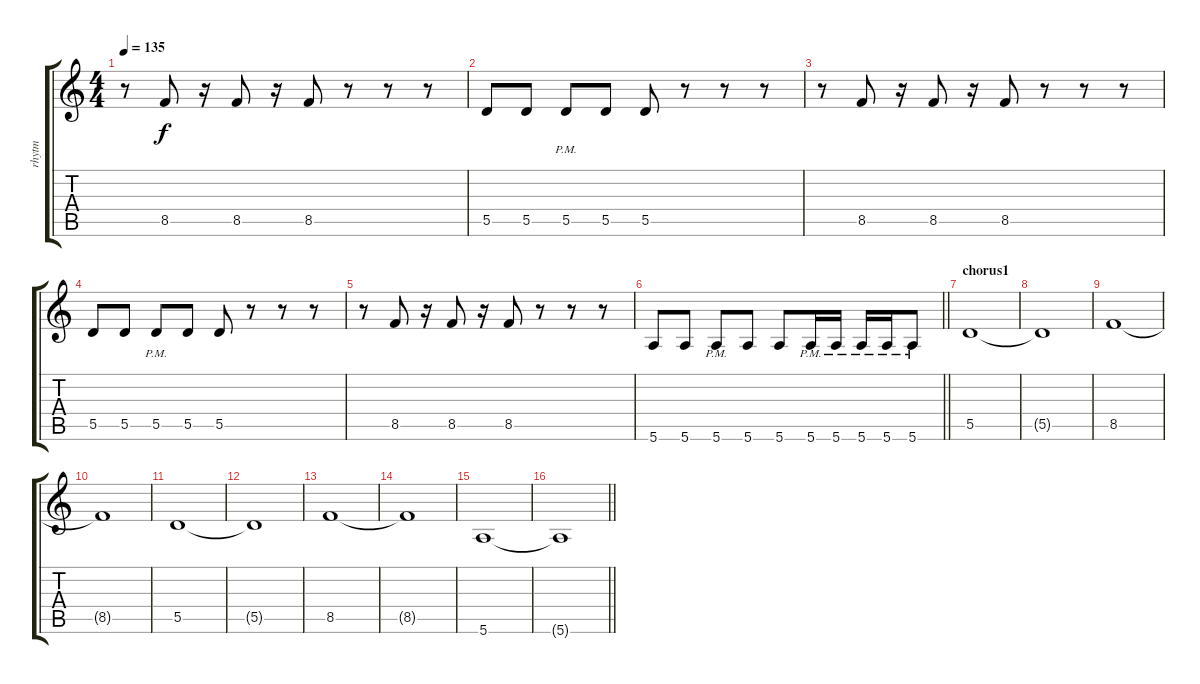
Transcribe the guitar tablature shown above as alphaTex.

\track ("rhytm" "rhytm") {instrument distortionguitar}
\staff {score tabs}
\tuning (E4 B3 G3 D3 A2 E2) {hide}
\ts (4 4)
\tempo 135
\clef g2
\ks c
r.8{dy f} 8.5.8 r.16 8.5.8 r.16 8.5.8 r.8 r.8 r.8 |
5.5.8 5.5.8 5.5{pm}.8 5.5.8 5.5.8 r.8 r.8 r.8 |
r.8 8.5.8 r.16 8.5.8 r.16 8.5.8 r.8 r.8 r.8 |
5.5.8 5.5.8 5.5{pm}.8 5.5.8 5.5.8 r.8 r.8 r.8 |
r.8 8.5.8 r.16 8.5.8 r.16 8.5.8 r.8 r.8 r.8 |
\barLineRight lightlight
5.6.8 5.6.8 5.6{pm}.8 5.6.8 5.6.8 5.6{pm}.16 5.6{pm}.16 5.6{pm}.16 5.6{pm}.16 5.6{pm}.8 |
\section ("" "chorus1")
5.5.1 |
5.5{t}.1 |
8.5.1 |
8.5{t}.1 |
5.5.1 |
5.5{t}.1 |
8.5.1 |
8.5{t}.1 |
5.6.1 |
\barLineRight lightlight
5.6{t}.1
